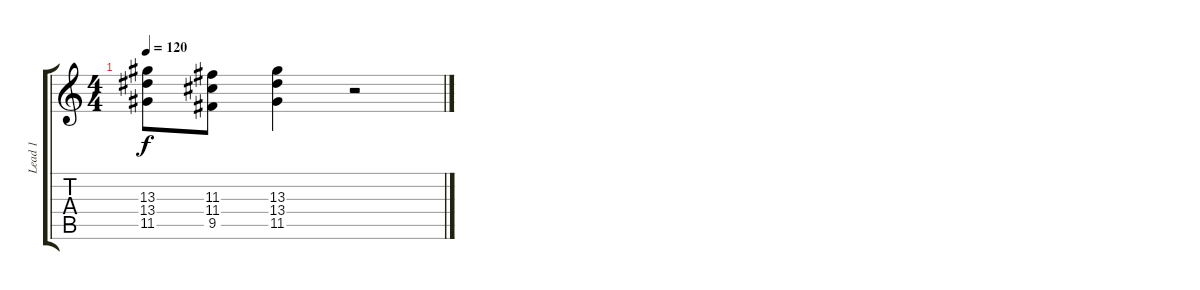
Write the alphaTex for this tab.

\track ("Lead 1" "Lead 1") {instrument overdrivenguitar}
\staff {score tabs}
\tuning (E4 B3 G3 D3 A2 E2) {hide}
\ts (4 4)
\tempo 120
\clef g2
\ks c
(13.3{t} 13.4{t} 11.5{t}).8{dy f} (11.3 11.4 9.5).8 (13.3 13.4 11.5).4 r.2
